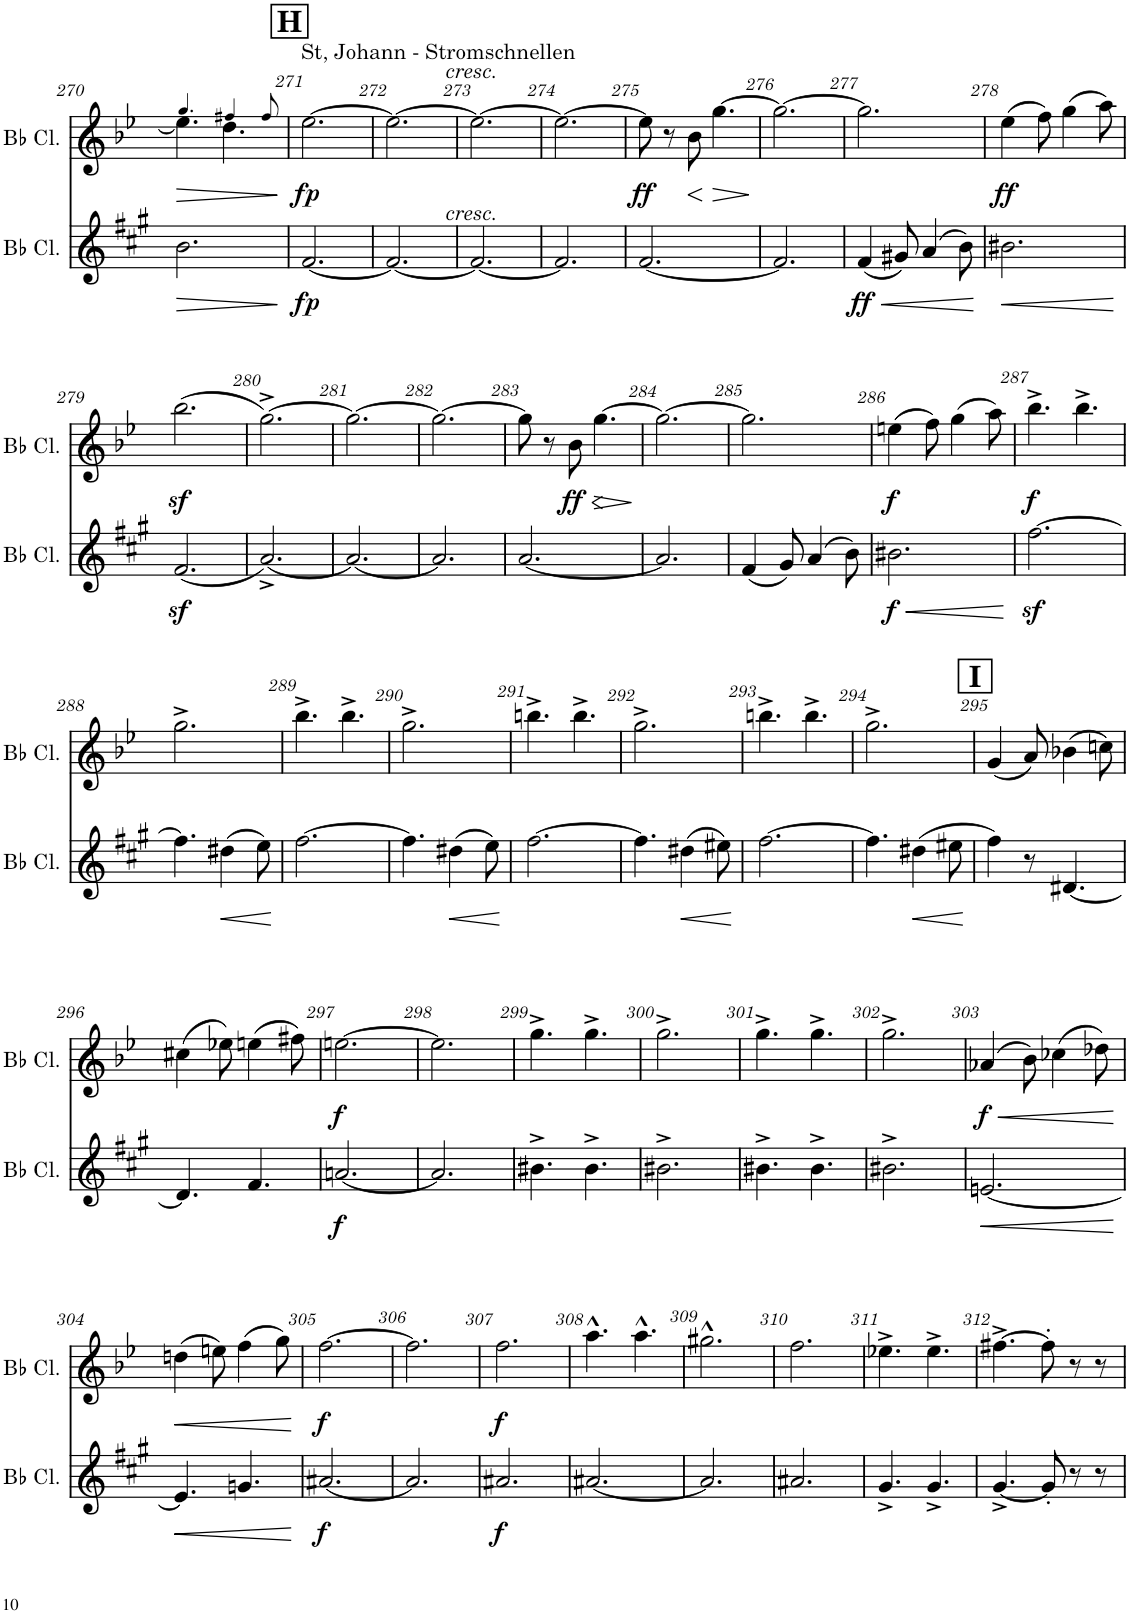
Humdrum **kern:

**kern	**dynam	**kern	**dynam
*part2	*part2	*part1	*part1
*staff2	*staff2	*staff1	*staff1
*I"A Clarinet	*	*I"A Clarinet	*
*I'A Cl.	*	*I'A Cl.	*
!!LO:PB:g=z
*clefG2	*	*clefG2	*
*Trd1c2	*	*Trd1c2	*
*k[f#c#g#]	*	*k[b-e-]	*
*M6/8	*	*M6/8	*
=270	=270	=270	=270
!	!LO:HP:b	!	!LO:HP:b
*	*	*^	*
2.b\	>	4.gg!/	4.ee-\]	>
.	.	4ff#X!/	4.dd\	.
.	.	8ff#!/	.	.
*	*	*v	*v	*
.	]	.	]
!!LO:REH:place=s1:a:B:cj:fs=14:t=H
=271	=271	=271	=271
!	!	!LO:TX:a:t=St, Johann - Stromschnellen	!
!	!LO:DY:b	!	!LO:DY:b
[2.f#/	fp	[2.ee-\	fp
=272	=272	=272	=272
2.f#/_	.	2.ee-\_	.
=273	=273	=273	=273
!	!	!LO:TX:a:i:t=cresc.	!
!LO:TX:a:i:t=cresc.	!	!	!
2.f#/_	.	2.ee-\_	.
=274	=274	=274	=274
2.f#/]	.	2.ee-\_	.
=275	=275	=275	=275
!	!	!	!LO:DY:b
[2.f#/	.	8ee-\]	ff
.	.	8r	.
!	!	!	!LO:HP:b
.	.	8b-\	<
!	!	!	!LO:HP:n=1:b
.	.	[4.gg\	[ >
.	.	.	]
=276	=276	=276	=276
2.f#/]	.	2.gg\_	.
=277	=277	=277	=277
!	!LO:HP:b	!	!
!	!LO:DY:n=1:b	!	!
(4f#/	< ff	2.gg\]	.
8g#X/)	.	.	.
(4a/	.	.	.
8b\)	.	.	.
.	[	.	.
=278	=278	=278	=278
!	!LO:HP:b	!	!LO:DY:b
2.b#X\	<	(4ee-\	ff
.	.	8ff\)	.
.	.	(4gg\	.
.	.	8aa\)	.
.	[	.	.
!!LO:LB:g=z
=279	=279	=279	=279
(2.f#z</	.	(2.bb-z<\	.
=280	=280	=280	=280
[2.a^/)	.	[2.gg^\)	.
=281	=281	=281	=281
2.a/_	.	2.gg\_	.
=282	=282	=282	=282
2.a/]	.	2.gg\_	.
=283	=283	=283	=283
[2.a/	.	8gg\]	.
.	.	8r	.
!	!	!	!LO:HP:b
!	!	!	!LO:DY:n=1:b
.	.	8b-\	< ff
!	!	!	!LO:HP:n=1:b
.	.	[4.gg\	[ >
.	.	.	]
=284	=284	=284	=284
2.a/]	.	2.gg\_	.
=285	=285	=285	=285
(4f#/	.	2.gg\]	.
8g#/)	.	.	.
(4a/	.	.	.
8b\)	.	.	.
=286	=286	=286	=286
!	!LO:HP:b	!	!
!	!LO:DY:n=1:b	!	!LO:DY:b
2.b#X\	< f	(4een\	f
.	.	8ff\)	.
.	.	(4gg\	.
.	.	8aa\)	.
.	[	.	.
=287	=287	=287	=287
!	!	!	!LO:DY:b
[2.ff#z<\	.	4.bb-^\	f
.	.	4.bb-^\	.
!!LO:LB:g=z
=288	=288	=288	=288
4.ff#\]	.	2.gg^\	.
!	!LO:HP:b	!	!
(4dd#X\	<	.	.
8ee\)	.	.	.
.	[	.	.
=289	=289	=289	=289
[2.ff#\	.	4.bb-^\	.
.	.	4.bb-^\	.
=290	=290	=290	=290
4.ff#\]	.	2.gg^\	.
!	!LO:HP:b	!	!
(4dd#X\	<	.	.
8ee\)	.	.	.
.	[	.	.
=291	=291	=291	=291
[2.ff#\	.	4.bbn^\	.
.	.	4.bb^\	.
=292	=292	=292	=292
4.ff#\]	.	2.gg^\	.
!	!LO:HP:b	!	!
(4dd#X\	<	.	.
8ee#X\)	.	.	.
.	[	.	.
=293	=293	=293	=293
[2.ff#\	.	4.bbn^\	.
.	.	4.bb^\	.
=294	=294	=294	=294
4.ff#\]	.	2.gg^\	.
!	!LO:HP:b	!	!
(4dd#X\	<	.	.
8ee#X\	.	.	.
.	[	.	.
!!LO:REH:place=s1:a:B:cj:fs=14:t=I
=295	=295	=295	=295
4ff#\)	.	(4g/	.
8r	.	8a/)	.
[4.d#X/	.	(4b-X\	.
.	.	8ccn\)	.
!!LO:LB:g=z
=296	=296	=296	=296
4.d#/]	.	(4cc#X\	.
.	.	8ee-X\)	.
4.f#/	.	(4een\	.
.	.	8ff#X\)	.
=297	=297	=297	=297
!	!LO:DY:b	!	!LO:DY:b
[2.an/	f	[2.een\	f
=298	=298	=298	=298
2.a/]	.	2.ee\]	.
=299	=299	=299	=299
4.b#X^\	.	4.gg^\	.
4.b#^\	.	4.gg^\	.
=300	=300	=300	=300
2.b#X^\	.	2.gg^\	.
=301	=301	=301	=301
4.b#X^\	.	4.gg^\	.
4.b#^\	.	4.gg^\	.
=302	=302	=302	=302
2.b#X^\	.	2.gg^\	.
=303	=303	=303	=303
!	!LO:HP:b	!	!LO:HP:b
!	!	!	!LO:DY:n=1:b
[2.en/	<	(4a-X/	< f
.	.	8b-\)	.
.	.	(4cc-X\	.
.	.	8dd-X\)	.
.	[	.	[
!!LO:LB:g=z
=304	=304	=304	=304
!	!LO:HP:b	!	!LO:HP:b
4.e/]	<	(4ddn\	<
.	.	8een\)	.
4.gn/	.	(4ff\	.
.	.	8gg\)	.
.	[	.	[
=305	=305	=305	=305
!	!LO:DY:b	!	!LO:DY:b
[2.a#X/	f	[2.ff\	f
=306	=306	=306	=306
2.a#/]	.	2.ff\]	.
=307	=307	=307	=307
!	!LO:DY:b	!	!LO:DY:b
2.a#X/	f	2.ff\	f
=308	=308	=308	=308
[2.a#X/	.	4.aa^^\	.
.	.	4.aa^^\	.
=309	=309	=309	=309
2.a#/]	.	2.gg#X^^\	.
=310	=310	=310	=310
2.a#X/	.	2.ff\	.
=311	=311	=311	=311
4.g#^/	.	4.ee-X^\	.
4.g#^/	.	4.ee-^\	.
=312	=312	=312	=312
[4.g#^/	.	[4.ff#X^\	.
8g#'/]	.	8ff#'\]	.
8r	.	8r	.
8r	.	8r	.
=	=	=	=
*-	*-	*-	*-
